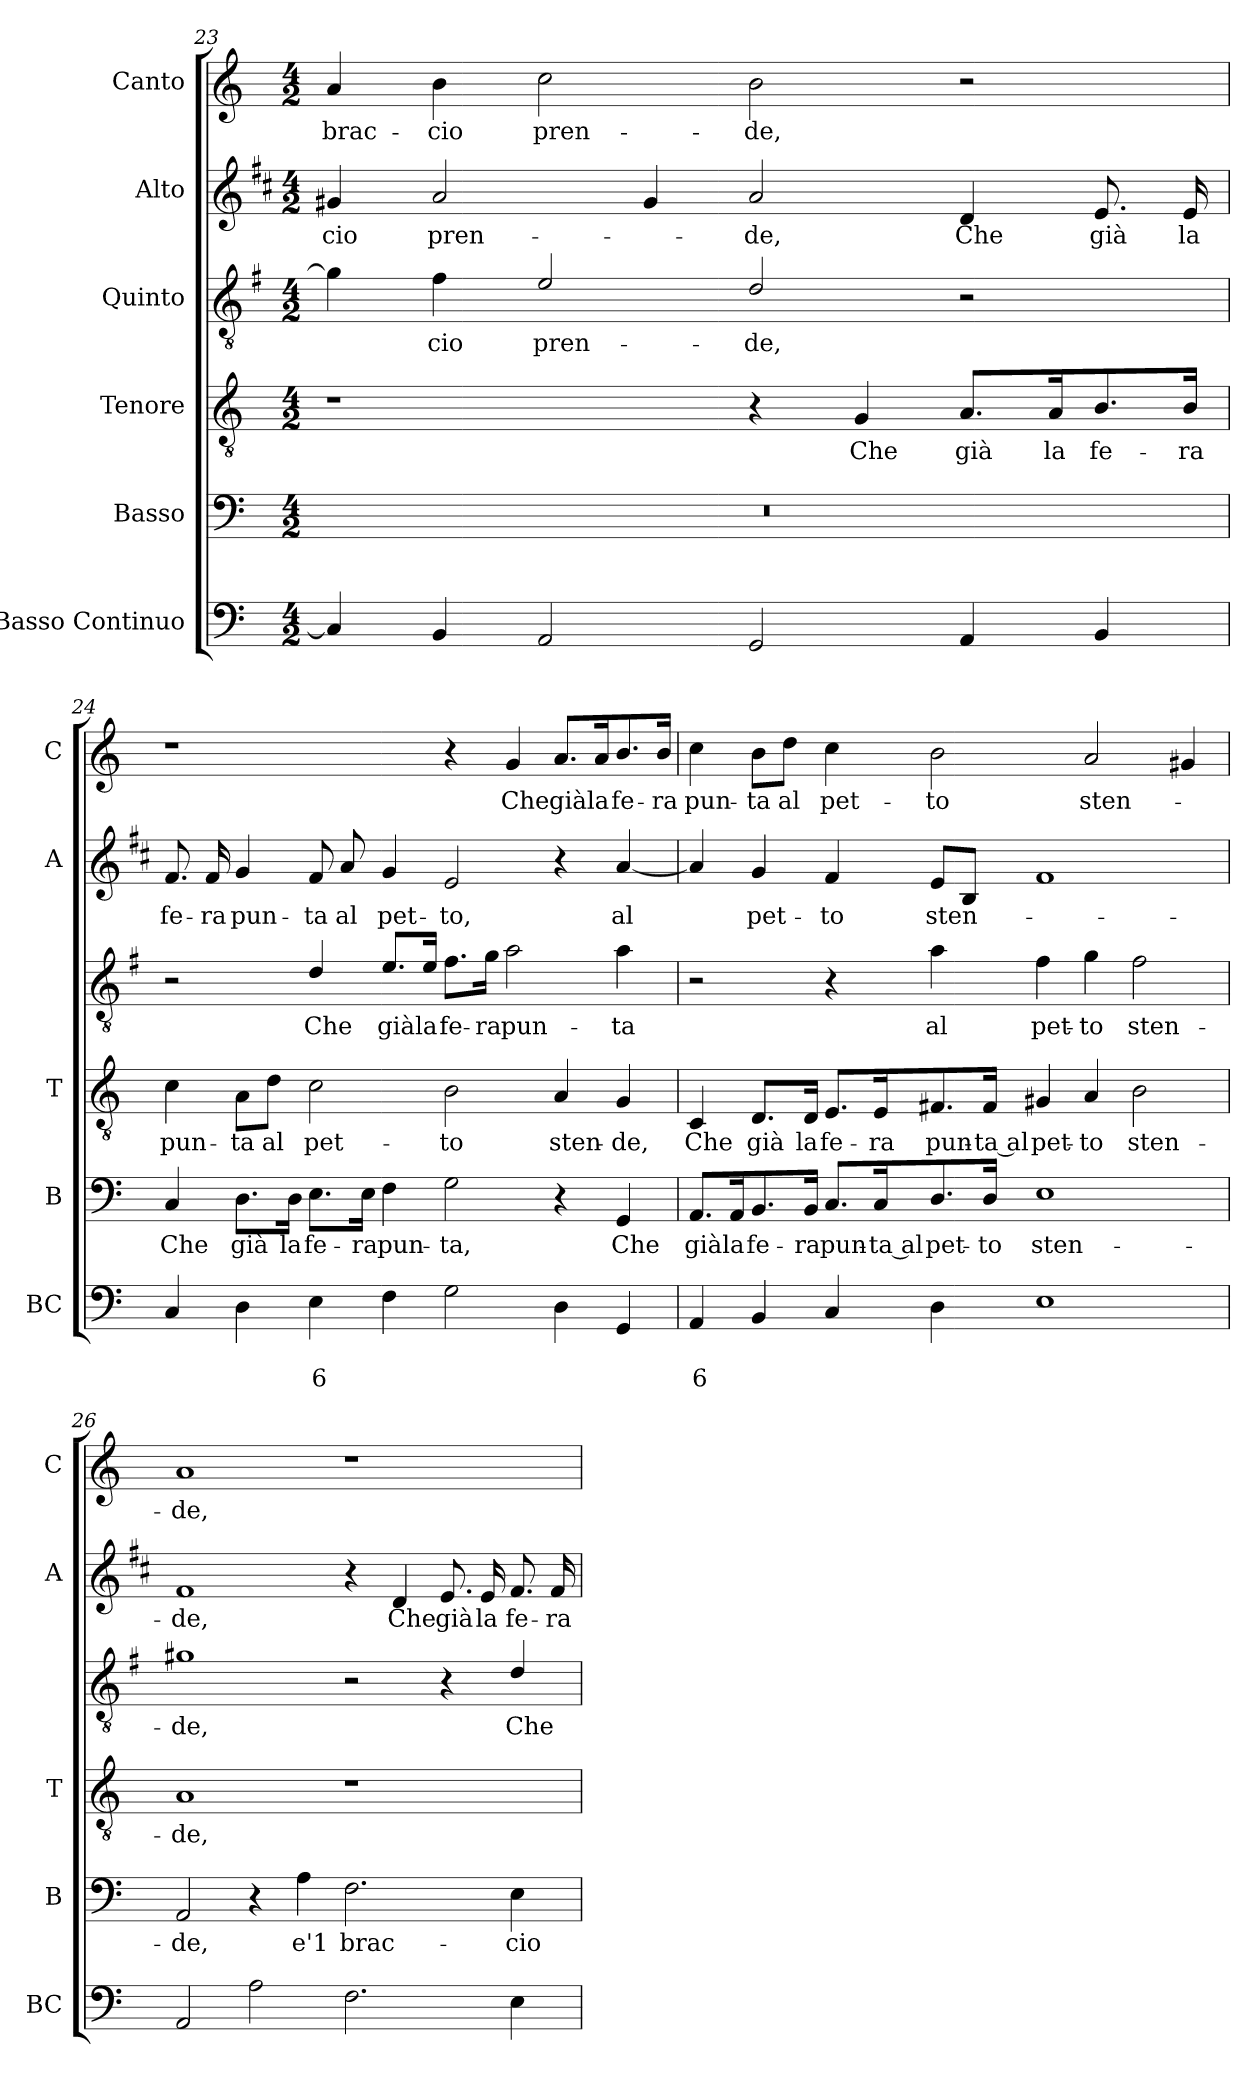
**kern	**text	**text	**kern	**text	**kern	**text	**kern	**text	**kern	**text	**kern	**text
*part6	*part6	*part6	*part5	*part5	*part4	*part4	*part3	*part3	*part2	*part2	*part1	*part1
*staff6	*staff6	*staff6	*staff5	*staff5	*staff4	*staff4	*staff3	*staff3	*staff2	*staff2	*staff1	*staff1
*I"Basso Continuo	*	*	*I"Basso	*	*I"Tenore	*	*I"Quinto	*	*I"Alto	*	*I"Canto	*
*I'BC	*	*	*I'B	*	*I'T	*	*	*	*I'A	*	*I'C	*
*clefF4	*	*	*clefF4	*	*clefGv2	*	*clefGv2	*	*clefG2	*	*clefG2	*
*	*	*	*	*	*	*	*ITrd4c7	*	*ITrd1c2	*	*	*
*k[]	*	*	*k[]	*	*k[]	*	*k[]	*	*k[]	*	*k[]	*
*C:	*	*	*C:	*	*C:	*	*C:	*	*C:	*	*C:	*
*M4/2	*	*	*M4/2	*	*M4/2	*	*M4/2	*	*M4/2	*	*M4/2	*
=23	=23	=23	=23	=23	=23	=23	=23	=23	=23	=23	=23	=23
!	!	!	!	!	!	!	!	!	!	!LO:LY:b	!	!LO:LY:b
4C/]	.	.	0r	.	1r	.	4c\]	.	4f#X/	-cio	4a/	brac-
!	!	!	!	!	!	!	!	!LO:LY:b	!	!LO:LY:b	!	!LO:LY:b
4BB/	.	.	.	.	.	.	4B\	-cio	2g/	pren-	4b\	-cio
!	!	!	!	!	!	!	!	!LO:LY:b	!	!	!	!LO:LY:b
2AA/	.	.	.	.	.	.	2A/	pren-	.	.	2cc\	pren-
.	.	.	.	.	.	.	.	.	4f#/	.	.	.
!	!	!	!	!	!	!	!	!LO:LY:b	!	!LO:LY:b	!	!LO:LY:b
2GG/	.	.	.	.	4r	.	2G/	-de,	2g/	-de,	2b\	-de,
!	!	!	!	!	!	!LO:LY:b	!	!	!	!	!	!
.	.	.	.	.	4G/	Che	.	.	.	.	.	.
!	!	!	!	!	!	!LO:LY:b	!	!	!	!LO:LY:b	!	!
4AA/	.	.	.	.	8.A/L	già	2r	.	4c/	Che	2r	.
!	!	!	!	!	!	!LO:LY:b	!	!	!	!	!	!
.	.	.	.	.	16A/K	la	.	.	.	.	.	.
!	!	!	!	!	!	!LO:LY:b	!	!	!	!LO:LY:b	!	!
4BB/	.	.	.	.	8.B/	fe-	.	.	8.d/	già	.	.
!	!	!	!	!	!	!LO:LY:b	!	!	!	!LO:LY:b	!	!
.	.	.	.	.	16B/Jk	-ra	.	.	16d/	la	.	.
=24	=24	=24	=24	=24	=24	=24	=24	=24	=24	=24	=24	=24
!	!	!	!	!LO:LY:b	!	!LO:LY:b	!	!	!	!LO:LY:b	!	!
4C/	.	.	4C/	Che	4c\	pun-	2r	.	8.e/	fe-	1r	.
!	!	!	!	!	!	!	!	!	!	!LO:LY:b	!	!
.	.	.	.	.	.	.	.	.	16e/	-ra	.	.
!	!	!	!	!LO:LY:b	!	!LO:LY:b	!	!	!	!LO:LY:b	!	!
4D\	.	.	8.D\L	già	8A\L	-ta	.	.	4f/	pun-	.	.
!	!	!	!	!	!	!LO:LY:b	!	!	!	!	!	!
.	.	.	.	.	8d\J	al	.	.	.	.	.	.
!	!	!	!	!LO:LY:b	!	!	!	!	!	!	!	!
.	.	.	16D\Jk	la	.	.	.	.	.	.	.	.
!	!	!LO:LY:b	!	!LO:LY:b	!	!LO:LY:b	!	!LO:LY:b	!	!LO:LY:b	!	!
4E\	.	6	8.E\L	fe-	2c\	pet-	4G/	Che	8e/	-ta	.	.
!	!	!	!	!	!	!	!	!	!	!LO:LY:b	!	!
.	.	.	.	.	.	.	.	.	8g/	al	.	.
!	!	!	!	!LO:LY:b	!	!	!	!	!	!	!	!
.	.	.	16E\Jk	-ra	.	.	.	.	.	.	.	.
!	!	!	!	!LO:LY:b	!	!	!	!LO:LY:b	!	!LO:LY:b	!	!
4F\	.	.	4F\	pun-	.	.	8.A/L	già	4f/	pet-	.	.
!	!	!	!	!	!	!	!	!LO:LY:b	!	!	!	!
.	.	.	.	.	.	.	16A/Jk	la	.	.	.	.
!	!	!	!	!LO:LY:b	!	!LO:LY:b	!	!LO:LY:b	!	!LO:LY:b	!	!
2G\	.	.	2G\	-ta,	2B\	-to	8.B\L	fe-	2d/	-to,	4r	.
!	!	!	!	!	!	!	!	!LO:LY:b	!	!	!	!
.	.	.	.	.	.	.	16c\Jk	-ra	.	.	.	.
!	!	!	!	!	!	!	!	!LO:LY:b	!	!	!	!LO:LY:b
.	.	.	.	.	.	.	2d\	pun-	.	.	4g/	Che
!	!	!	!	!	!	!LO:LY:b	!	!	!	!	!	!LO:LY:b
4D\	.	.	4r	.	4A/	sten-	.	.	4r	.	8.a/L	già
!	!	!	!	!	!	!	!	!	!	!	!	!LO:LY:b
.	.	.	.	.	.	.	.	.	.	.	16a/K	la
!	!	!	!	!LO:LY:b	!	!LO:LY:b	!	!LO:LY:b	!	!LO:LY:b	!	!LO:LY:b
4GG/	.	.	4GG/	Che	4G/	-de,	4d\	-ta	[4g/	al	8.b/	fe-
!	!	!	!	!	!	!	!	!	!	!	!	!LO:LY:b
.	.	.	.	.	.	.	.	.	.	.	16b/Jk	-ra
!!LO:LB:g=z
=25	=25	=25	=25	=25	=25	=25	=25	=25	=25	=25	=25	=25
!	!	!LO:LY:b	!	!LO:LY:b	!	!LO:LY:b	!	!	!	!	!	!LO:LY:b
4AA/	.	6	8.AA/L	già	4C/	Che	2r	.	4g/]	.	4cc\	pun-
!	!	!	!	!LO:LY:b	!	!	!	!	!	!	!	!
.	.	.	16AA/K	la	.	.	.	.	.	.	.	.
!	!	!	!	!LO:LY:b	!	!LO:LY:b	!	!	!	!LO:LY:b	!	!LO:LY:b
4BB/	.	.	8.BB/	fe-	8.D/L	già	.	.	4f/	pet-	8b\L	-ta
!	!	!	!	!	!	!	!	!	!	!	!	!LO:LY:b
.	.	.	.	.	.	.	.	.	.	.	8dd\J	al
!	!	!	!	!LO:LY:b	!	!LO:LY:b	!	!	!	!	!	!
.	.	.	16BB/Jk	-ra	16D/Jk	la	.	.	.	.	.	.
!	!	!	!	!LO:LY:b	!	!LO:LY:b	!	!	!	!LO:LY:b	!	!LO:LY:b
4C/	.	.	8.C/L	pun-	8.E/L	fe-	4r	.	4e/	-to	4cc\	pet-
!	!	!	!	!LO:LY:b	!	!LO:LY:b	!	!	!	!	!	!
.	.	.	16C/K	-ta al	16E/K	-ra	.	.	.	.	.	.
!	!	!	!	!LO:LY:b	!	!LO:LY:b	!	!LO:LY:b	!	!LO:LY:b	!	!LO:LY:b
4D\	.	.	8.D/	pet-	8.F#X/	pun-	4d\	al	8d/L	sten-	2b\	-to
.	.	.	.	.	.	.	.	.	8A/J	.	.	.
!	!	!	!	!LO:LY:b	!	!LO:LY:b	!	!	!	!	!	!
.	.	.	16D/Jk	-to	16F#/Jk	-ta al	.	.	.	.	.	.
!	!	!	!	!LO:LY:b	!	!LO:LY:b	!	!LO:LY:b	!	!	!	!
1E	.	.	1E	sten-	4G#X/	pet-	4B\	pet-	1e	.	.	.
!	!	!	!	!	!	!LO:LY:b	!	!LO:LY:b	!	!	!	!LO:LY:b
.	.	.	.	.	4A/	-to	4c\	-to	.	.	2a/	sten-
!	!	!	!	!	!	!LO:LY:b	!	!LO:LY:b	!	!	!	!
.	.	.	.	.	2B\	sten-	2B\	sten-	.	.	.	.
.	.	.	.	.	.	.	.	.	.	.	4g#X/	.
=26	=26	=26	=26	=26	=26	=26	=26	=26	=26	=26	=26	=26
!	!	!	!	!LO:LY:b	!	!LO:LY:b	!	!LO:LY:b	!	!LO:LY:b	!	!LO:LY:b
2AA/	.	.	2AA/	-de,	1A	-de,	1c#X	-de,	1e	-de,	1a	-de,
2A\	.	.	4r	.	.	.	.	.	.	.	.	.
!	!	!	!	!LO:LY:b	!	!	!	!	!	!	!	!
.	.	.	4A\	e'1	.	.	.	.	.	.	.	.
!	!	!	!	!LO:LY:b	!	!	!	!	!	!	!	!
2.F\	.	.	2.F\	brac-	1r	.	2r	.	4r	.	1r	.
!	!	!	!	!	!	!	!	!	!	!LO:LY:b	!	!
.	.	.	.	.	.	.	.	.	4c/	Che	.	.
!	!	!	!	!	!	!	!	!	!	!LO:LY:b	!	!
.	.	.	.	.	.	.	4r	.	8.d/	già	.	.
!	!	!	!	!	!	!	!	!	!	!LO:LY:b	!	!
.	.	.	.	.	.	.	.	.	16d/	la	.	.
!	!	!	!	!LO:LY:b	!	!	!	!LO:LY:b	!	!LO:LY:b	!	!
4E\	.	.	4E\	-cio	.	.	4G/	Che	8.e/	fe-	.	.
!	!	!	!	!	!	!	!	!	!	!LO:LY:b	!	!
.	.	.	.	.	.	.	.	.	16e/	-ra	.	.
=	=	=	=	=	=	=	=	=	=	=	=	=
*-	*-	*-	*-	*-	*-	*-	*-	*-	*-	*-	*-	*-
